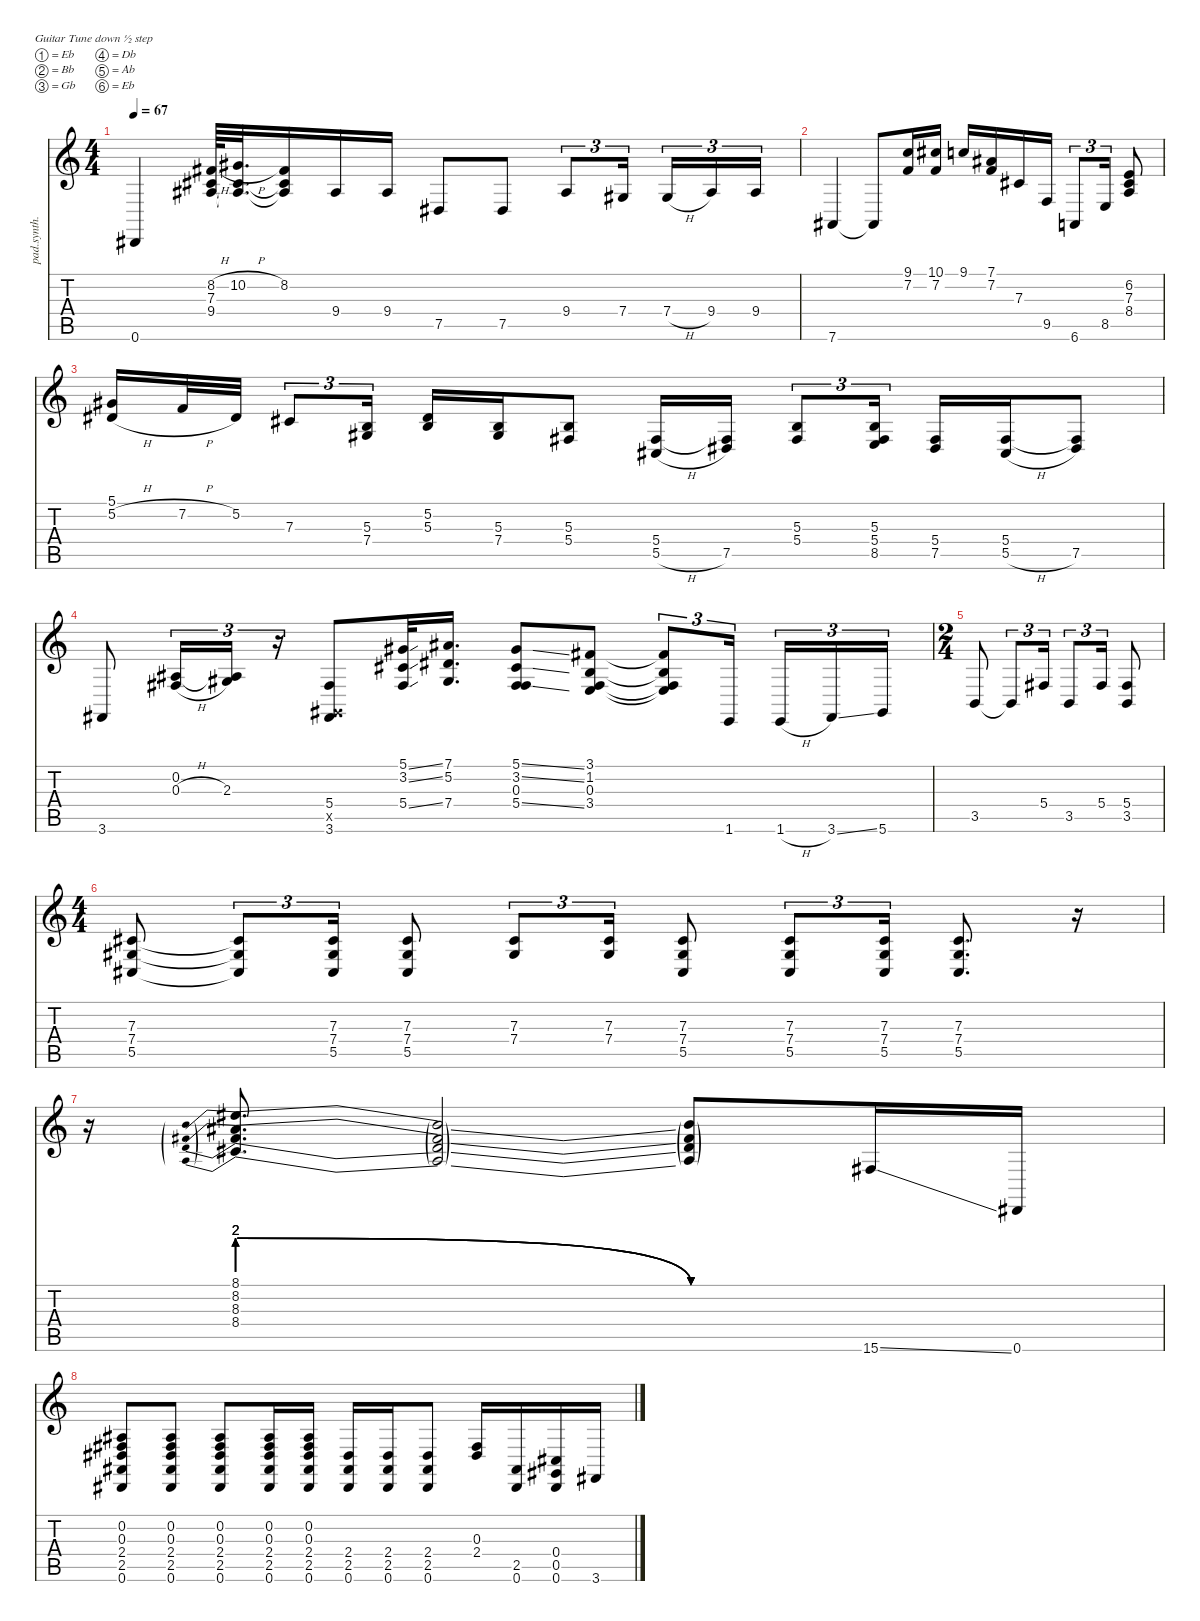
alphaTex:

\defaultSystemsLayout 4
\hideDynamics
\bracketExtendMode nobrackets
\otherSystemsTrackNameOrientation horizontal
\track ("Overdub" "pad.synth.") {instrument pad5bowed}
\staff {score tabs}
\tuning (Eb4 Bb3 Gb3 Db3 Ab2 Eb2)
\ts (4 4)
\tempo 67
\clef g2
\ks c
0.6{acc #}.4{dy f} (8.2{h acc #} 7.3{acc #} 9.4{acc #}).64 (10.2{h acc #} 7.3{t acc #} 9.4{t acc #}).32{d} (8.2{acc #} 7.3{t acc #} 9.4{t acc #}).16 9.4{acc #}.16 9.4{acc #}.16 7.5{acc #}.8 7.5{acc #}.8 9.4{acc #}.8{tu (3 2)} 7.4{acc #}.16{tu (3 2)} 7.4{h acc #}.16{tu (3 2)} 9.4{acc #}.16{tu (3 2)} 9.4{acc #}.16{tu (3 2)} |
7.6{acc #}.4 7.6{t acc #}.8 (9.1 7.2).16 (10.1{acc #} 7.2).16 9.1.16 (7.1{acc #} 7.2).16 7.3{acc #}.16 9.5.16 6.6.8{tu (3 2)} 8.5.16{tu (3 2)} (6.2 7.3{acc #} 8.4).8 |
(5.1{acc #} 5.2{h acc #}).16 7.2{h}.32 5.2{acc #}.32 7.3{acc #}.8{tu (3 2)} (5.3 7.4{acc #}).16{tu (3 2)} (5.2{acc #} 5.3).16 (5.3 7.4{acc #}).16 (5.3 5.4{acc #}).8 (5.4{acc #} 5.5{h acc #}).16 (5.4{t acc #} 7.5{acc #}).16 (5.3 5.4{acc #}).8{tu (3 2)} (5.3 5.4{acc #} 8.5).16{tu (3 2)} (5.4{acc #} 7.5{acc #}).16 (5.4{acc #} 5.5{h acc #}).16 (5.4{t acc #} 7.5{acc #}).8 |
3.6{acc #}.8 (0.2{acc #} 0.3{h acc #}).16{tu (3 2)} (0.2{t acc #} 2.3{acc #}).16{tu (3 2)} r.16{tu (3 2)} (5.4{acc #} 0.5{x acc #} 3.6{acc #}).8 (5.1{ss acc #} 3.2{ss acc #} 5.4{ss acc #}).32 (7.1{acc #} 5.2{acc #} 7.4{acc #}).16{d} (5.1{ss acc #} 3.2{ss acc #} 0.3{acc #} 5.4{ss acc #}).8 (3.1{acc #} 1.2 0.3{acc #} 3.4).8 (3.1{t acc #} 1.2{t} 0.3{t acc #} 3.4{t}).8{tu (3 2)} 1.6.16{tu (3 2)} 1.6{h}.16{tu (3 2)} 3.6{ss acc #}.16{tu (3 2)} 5.6{acc #}.16{tu (3 2)} |
\ts (2 4)
3.5.8 3.5{t}.8{tu (3 2)} 5.4{acc #}.16{tu (3 2)} 3.5.8{tu (3 2)} 5.4{acc #}.16{tu (3 2)} (5.4{acc #} 3.5).8 |
\ts (4 4)
(7.3{acc #} 7.4{acc #} 5.5{acc #}).8 (7.3{t acc #} 7.4{t acc #} 5.5{t acc #}).8{tu (3 2)} (7.3{acc #} 7.4{acc #} 5.5{acc #}).16{tu (3 2)} (7.3{acc #} 7.4{acc #} 5.5{acc #}).8 (7.3{acc #} 7.4{acc #}).8{tu (3 2)} (7.3{acc #} 7.4{acc #}).16{tu (3 2)} (7.3{acc #} 7.4{acc #} 5.5{acc #}).8 (7.3{acc #} 7.4{acc #} 5.5{acc #}).8{tu (3 2)} (7.3{acc #} 7.4{acc #} 5.5{acc #}).16{tu (3 2)} (7.3{acc #} 7.4{acc #} 5.5{acc #}).8{d} r.16 |
r.16 (8.1{be (prebendrelease 0 8 60 0)} 8.2{be (prebendrelease 0 8 60 0)} 8.3{be (prebendrelease 0 8 60 0)} 8.4{be (prebendrelease 0 8 60 0)}).8{d} (8.1{t} 8.2{t acc #} 8.3{t} 8.4{t}).2 (8.1{be (hold 0 0 60 0) t} 8.2{be (hold 0 0 60 0) t acc #} 8.3{be (hold 0 0 60 0) t} 8.4{be (hold 0 0 60 0) t}).8 15.6{ss acc #}.16 0.6{acc #}.16 |
(0.2{acc #} 0.3{acc #} 2.4{acc #} 2.5{acc #} 0.6{acc #}).8 (0.2{acc #} 0.3{acc #} 2.4{acc #} 2.5{acc #} 0.6{acc #}).8 (0.2{acc #} 0.3{acc #} 2.4{acc #} 2.5{acc #} 0.6{acc #}).8 (0.2{acc #} 0.3{acc #} 2.4{acc #} 2.5{acc #} 0.6{acc #}).16 (0.2{acc #} 0.3{acc #} 2.4{acc #} 2.5{acc #} 0.6{acc #}).16 (2.4{acc #} 2.5{acc #} 0.6{acc #}).16 (2.4{acc #} 2.5{acc #} 0.6{acc #}).16 (2.4{acc #} 2.5{acc #} 0.6{acc #}).8 (0.3{acc #} 2.4{acc #}).16 (2.5{acc #} 0.6{acc #}).16 (0.4{acc #} 0.5{acc #} 0.6{acc #}).16 3.6{acc #}.16
